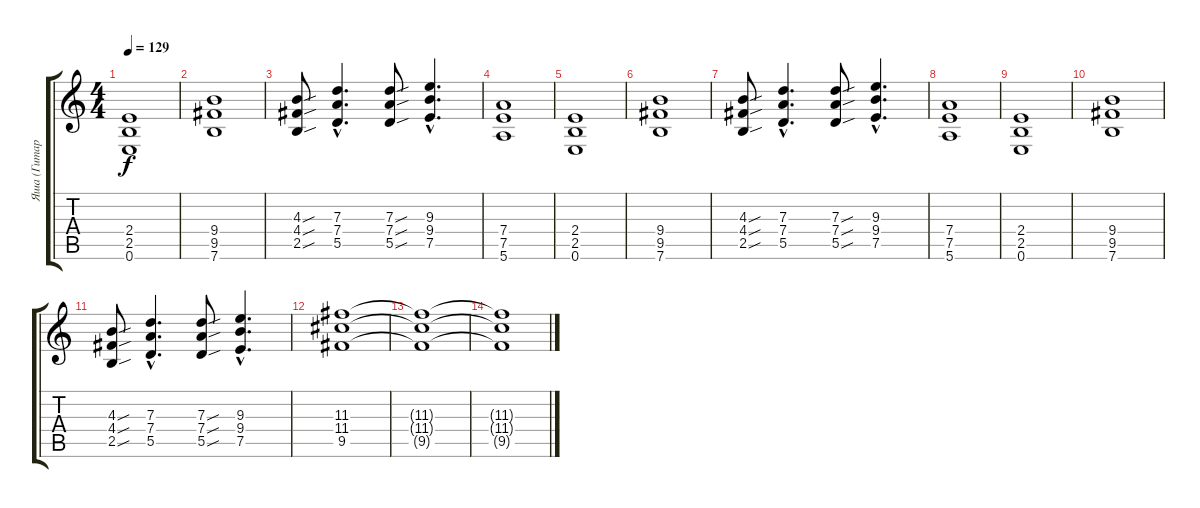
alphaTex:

\track ("Яша (Гитара 2)" "Яша (Гитар") {instrument overdrivenguitar}
\staff {score tabs}
\tuning (E4 B3 G3 D3 A2 E2) {hide}
\ts (4 4)
\tempo 129
\clef g2
\ks c
(2.4 2.5 0.6).1{dy f} |
(9.4 9.5 7.6).1 |
(4.3{sou} 4.4{sou} 2.5{sou}).8 (7.3{hac} 7.4{hac} 5.5{hac}).4{d} (7.3{sou} 7.4{sou} 5.5{sou}).8 (9.3{hac} 9.4{hac} 7.5{hac}).4{d} |
(7.4 7.5 5.6).1 |
(2.4 2.5 0.6).1 |
(9.4 9.5 7.6).1 |
(4.3{sou} 4.4{sou} 2.5{sou}).8 (7.3{hac} 7.4{hac} 5.5{hac}).4{d} (7.3{sou} 7.4{sou} 5.5{sou}).8 (9.3{hac} 9.4{hac} 7.5{hac}).4{d} |
(7.4 7.5 5.6).1 |
(2.4 2.5 0.6).1 |
(9.4 9.5 7.6).1 |
(4.3{sou} 4.4{sou} 2.5{sou}).8 (7.3{hac} 7.4{hac} 5.5{hac}).4{d} (7.3{sou} 7.4{sou} 5.5{sou}).8 (9.3{hac} 9.4{hac} 7.5{hac}).4{d} |
(11.3 11.4 9.5).1 |
(11.3{t} 11.4{t} 9.5{t}).1 |
(11.3{t} 11.4{t} 9.5{t}).1
